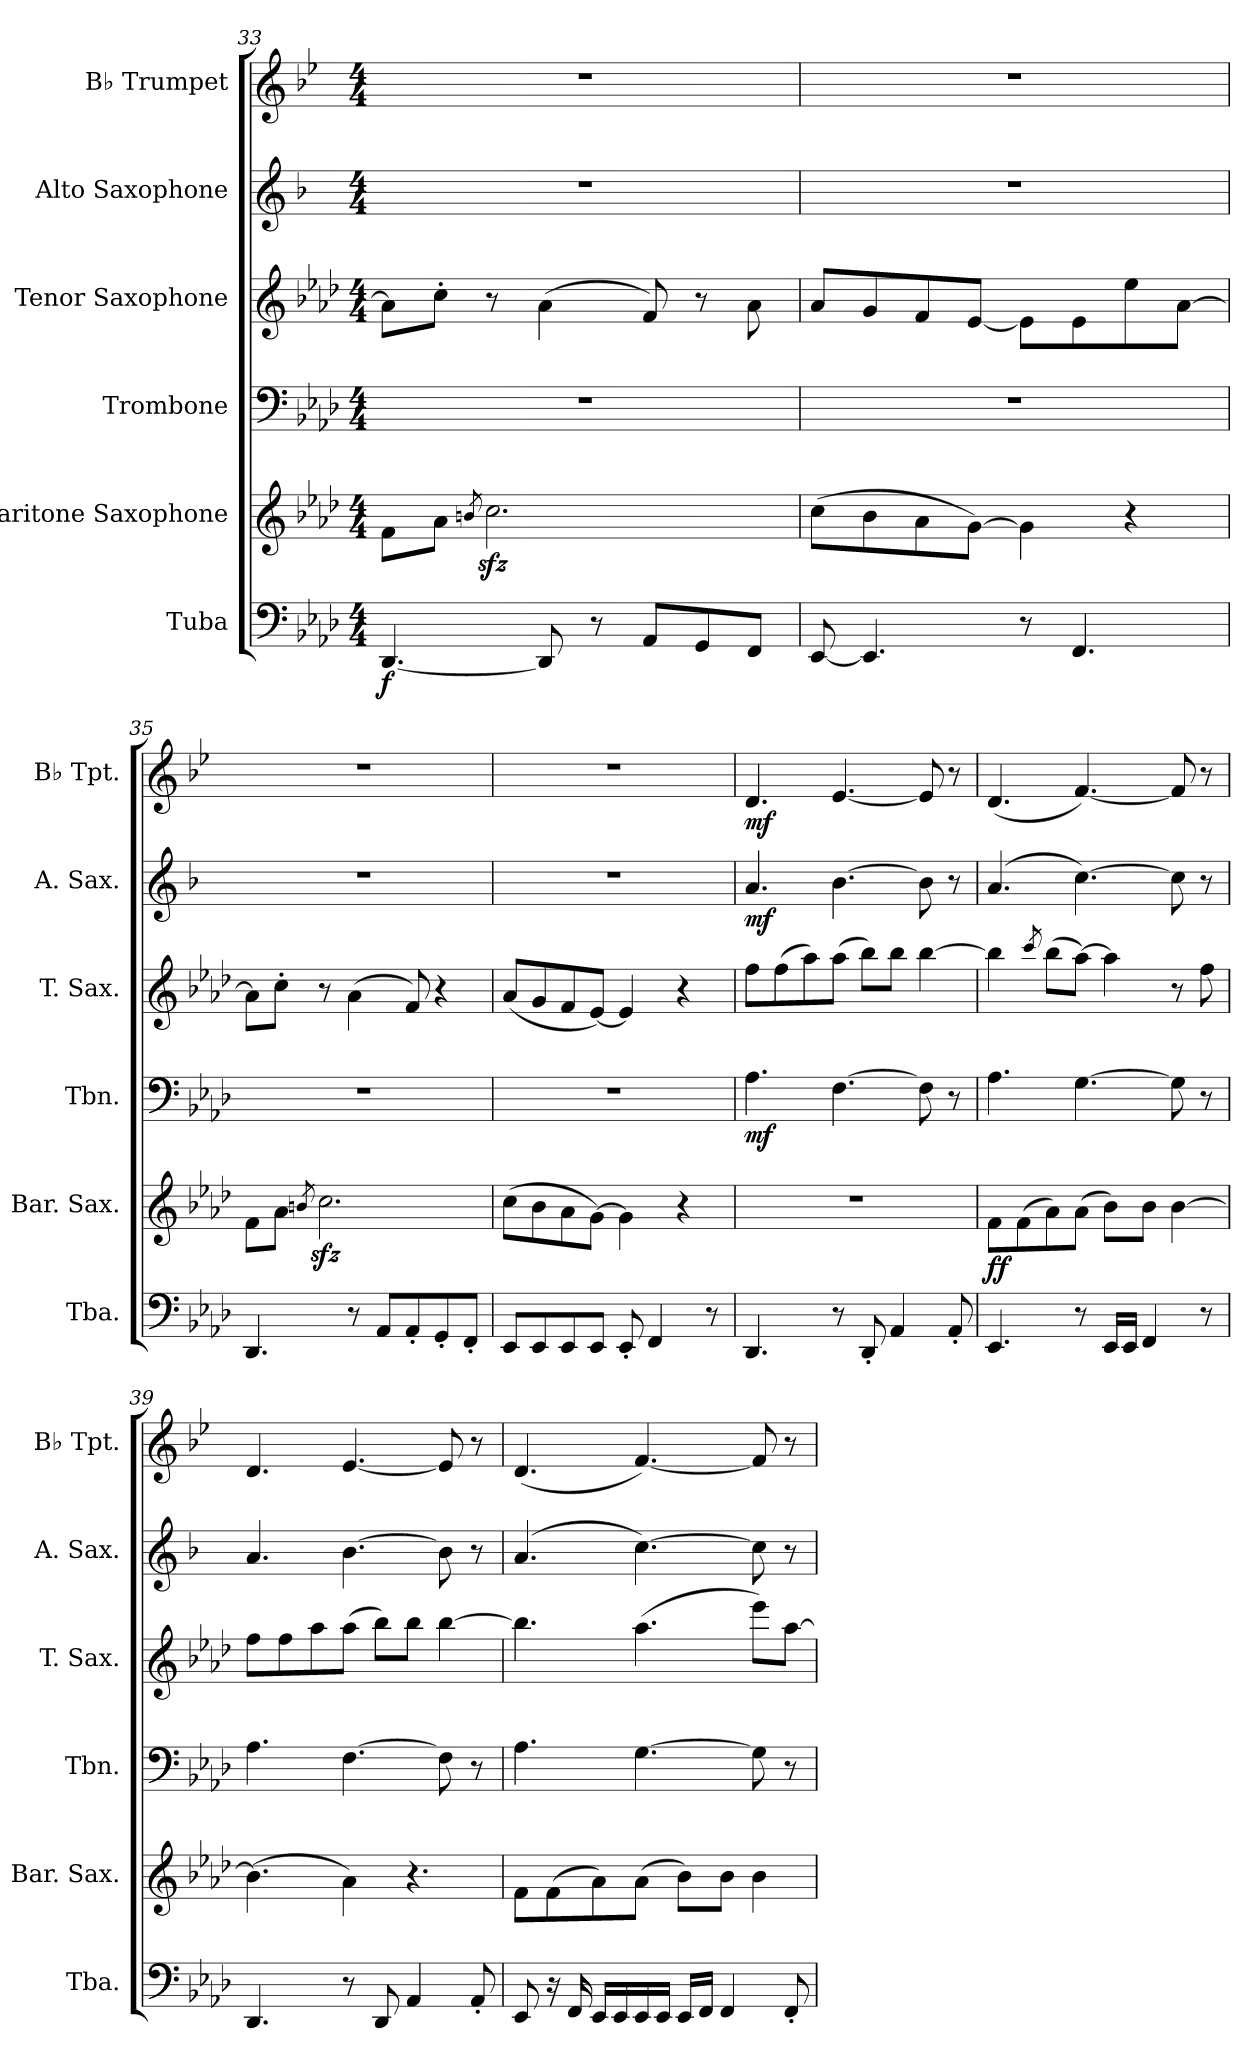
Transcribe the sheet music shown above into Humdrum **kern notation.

**kern	**dynam	**kern	**dynam	**kern	**dynam	**kern	**kern	**dynam	**kern	**dynam
*part6	*part6	*part5	*part5	*part4	*part4	*part3	*part2	*part2	*part1	*part1
*staff6	*staff6	*staff5	*staff5	*staff4	*staff4	*staff3	*staff2	*staff2	*staff1	*staff1
*I"Tuba	*	*I"Baritone Saxophone	*	*I"Trombone	*	*I"Tenor Saxophone	*I"Alto Saxophone	*	*I"B♭ Trumpet	*
*I'Tba.	*	*I'Bar. Sax.	*	*I'Tbn.	*	*I'T. Sax.	*I'A. Sax.	*	*I'B♭ Tpt.	*
!!LO:PB:g=z
*clefF4	*	*clefG2	*	*clefF4	*	*clefG2	*clefG2	*	*clefG2	*
*	*	*ITrd12c21	*	*	*	*ITrd8c14	*ITrd5c9	*	*ITrd1c2	*
*k[b-e-a-d-]	*	*k[b-e-a-d-]	*	*k[b-e-a-d-]	*	*k[b-e-a-d-]	*k[b-e-a-d-]	*	*k[b-e-a-d-]	*
*M4/4	*	*M4/4	*	*M4/4	*	*M4/4	*M4/4	*	*M4/4	*
=33	=33	=33	=33	=33	=33	=33	=33	=33	=33	=33
!	!LO:DY:b	!	!	!	!	!	!	!	!	!
[4.DD-/	f	8F\L	.	1r	.	8A-\L]	1r	.	1r	.
.	.	8A-\J	.	.	.	8c'\J	.	.	.	.
.	.	8qBn/	.	.	.	.	.	.	.	.
.	.	2.czz<\	.	.	.	8r	.	.	.	.
8DD-/]	.	.	.	.	.	(4A-\	.	.	.	.
8r	.	.	.	.	.	.	.	.	.	.
8AA-/L	.	.	.	.	.	8F/)	.	.	.	.
8GG/	.	.	.	.	.	8r	.	.	.	.
8FF/J	.	.	.	.	.	8A-\	.	.	.	.
=34	=34	=34	=34	=34	=34	=34	=34	=34	=34	=34
[8EE-/	.	(8c\L	.	1r	.	8A-/L	1r	.	1r	.
4.EE-/]	.	8B-\	.	.	.	8G/	.	.	.	.
.	.	8A-\	.	.	.	8F/	.	.	.	.
.	.	[8G\J)	.	.	.	[8E-/J	.	.	.	.
8r	.	4G\]	.	.	.	8E-\L]	.	.	.	.
4.FF/	.	.	.	.	.	8E-\	.	.	.	.
.	.	4r	.	.	.	8e-\	.	.	.	.
.	.	.	.	.	.	[8A-\J	.	.	.	.
=35	=35	=35	=35	=35	=35	=35	=35	=35	=35	=35
4.DD-/	.	8F\L	.	1r	.	8A-\L]	1r	.	1r	.
.	.	8A-\J	.	.	.	8c'\J	.	.	.	.
.	.	8qBn/	.	.	.	.	.	.	.	.
.	.	2.czz<\	.	.	.	8r	.	.	.	.
8r	.	.	.	.	.	(4A-\	.	.	.	.
8AA-/L	.	.	.	.	.	.	.	.	.	.
8AA-'/	.	.	.	.	.	8F/)	.	.	.	.
8GG'/	.	.	.	.	.	4r	.	.	.	.
8FF'/J	.	.	.	.	.	.	.	.	.	.
=36	=36	=36	=36	=36	=36	=36	=36	=36	=36	=36
8EE-/L	.	(8c\L	.	1r	.	(8A-/L	1r	.	1r	.
8EE-/	.	8B-\	.	.	.	8G/	.	.	.	.
8EE-/	.	8A-\	.	.	.	8F/	.	.	.	.
8EE-/J	.	[8G\J)	.	.	.	[8E-/J)	.	.	.	.
8EE-'/	.	4G\]	.	.	.	4E-/]	.	.	.	.
4FF/	.	.	.	.	.	.	.	.	.	.
.	.	4r	.	.	.	4r	.	.	.	.
8r	.	.	.	.	.	.	.	.	.	.
!!LO:LB:g=z
=37	=37	=37	=37	=37	=37	=37	=37	=37	=37	=37
!	!	!	!	!	!LO:DY:b	!	!	!LO:DY:b	!	!LO:DY:b
4.DD-/	.	1r	.	4.A-\	mf	8f\L	4.c/	mf	4.c/	mf
.	.	.	.	.	.	(8f\	.	.	.	.
.	.	.	.	.	.	8a-\)	.	.	.	.
8r	.	.	.	[4.F\	.	(8a-\J	[4.d-\	.	[4.d-/	.
8DD-'/	.	.	.	.	.	8b-\L)	.	.	.	.
4AA-/	.	.	.	.	.	8b-\J	.	.	.	.
.	.	.	.	8F\]	.	[4b-\	8d-\]	.	8d-/]	.
8AA-'/	.	.	.	8r	.	.	8r	.	8r	.
=38	=38	=38	=38	=38	=38	=38	=38	=38	=38	=38
!	!	!	!LO:DY:b	!	!	!	!	!	!	!
4.EE-/	.	8F\L	ff	4.A-\	.	4b-\]	(4.c/	.	(4.c/	.
.	.	(8F\	.	.	.	.	.	.	.	.
.	.	.	.	.	.	8qcc/	.	.	.	.
.	.	8A-\)	.	.	.	(8b-\L	.	.	.	.
8r	.	(8A-\J	.	[4.G\	.	[8a-\J)	[4.e-\)	.	[4.e-/)	.
16EE-/LL	.	8B-\L)	.	.	.	4a-\]	.	.	.	.
16EE-/JJ	.	.	.	.	.	.	.	.	.	.
4FF/	.	8B-\J	.	.	.	.	.	.	.	.
.	.	[4B-\	.	8G\]	.	8r	8e-\]	.	8e-/]	.
8r	.	.	.	8r	.	8f\	8r	.	8r	.
=39	=39	=39	=39	=39	=39	=39	=39	=39	=39	=39
4.DD-/	.	(4.B-\]	.	4.A-\	.	8f\L	4.c/	.	4.c/	.
.	.	.	.	.	.	8f\	.	.	.	.
.	.	.	.	.	.	8a-\	.	.	.	.
8r	.	4A-\)	.	[4.F\	.	(8a-\J	[4.d-\	.	[4.d-/	.
8DD-/	.	.	.	.	.	8b-\L)	.	.	.	.
4AA-/	.	4.r	.	.	.	8b-\J	.	.	.	.
.	.	.	.	8F\]	.	[4b-\	8d-\]	.	8d-/]	.
8AA-'/	.	.	.	8r	.	.	8r	.	8r	.
!!LO:PB:g=z
=40	=40	=40	=40	=40	=40	=40	=40	=40	=40	=40
8EE-/	.	8F\L	.	4.A-\	.	4.b-\]	(4.c/	.	(4.c/	.
16r	.	(8F\	.	.	.	.	.	.	.	.
16FF/	.	.	.	.	.	.	.	.	.	.
16EE-/LL	.	8A-\)	.	.	.	.	.	.	.	.
16EE-/	.	.	.	.	.	.	.	.	.	.
16EE-/	.	(8A-\J	.	[4.G\	.	(4.a-\	[4.e-\)	.	[4.e-/)	.
16EE-/JJ	.	.	.	.	.	.	.	.	.	.
16EE-/LL	.	8B-\L)	.	.	.	.	.	.	.	.
16FF/JJ	.	.	.	.	.	.	.	.	.	.
4FF/	.	8B-\J	.	.	.	.	.	.	.	.
.	.	4B-\	.	8G\]	.	8ee-\L)	8e-\]	.	8e-/]	.
8FF'/	.	.	.	8r	.	[8a-\J	8r	.	8r	.
=	=	=	=	=	=	=	=	=	=	=
*-	*-	*-	*-	*-	*-	*-	*-	*-	*-	*-
